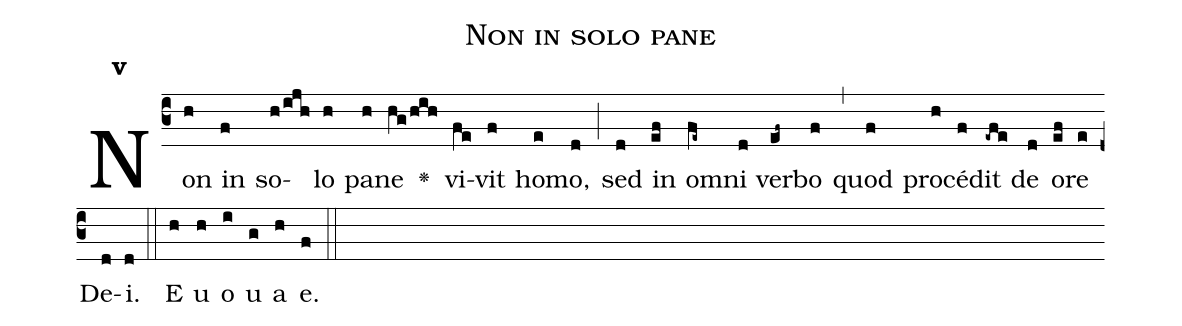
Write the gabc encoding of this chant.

name:Non in solo pane;
office-part:Antiphona;
mode:5;
%%
initial-style: 1;
name: Non in solo pane
book: Antiphonae & Responsoria/Tomus II, p. 13;
occasion: Hebdomada I Quadragesimae Dominica;
office-part: Vesperae I Ant E;
user-notes: ;
commentary: ;
annotation: 5a;
centering-scheme: english;
fontsize: 12;
font: OFLSortsMillGoudy;
height: 11;
width: 4.5;
%%
(c3)Non(h) in(f) so(h/ijh)lo(h) pa(h)ne(hg/hih) <v>\greheightstar</v>() vi(fe)vit(f) ho(e)mo,(d) (;) sed(d) in(ef) om(fe~)ni(d) ver(ef~)bo(f) (,) quod(f) pro(h)cé(f)dit(-efe) de(d) o(ef)re(e) De(d)i.(d) (::)
E(h) u(h) o(i) u(g) a(h) e.(f) (::)
